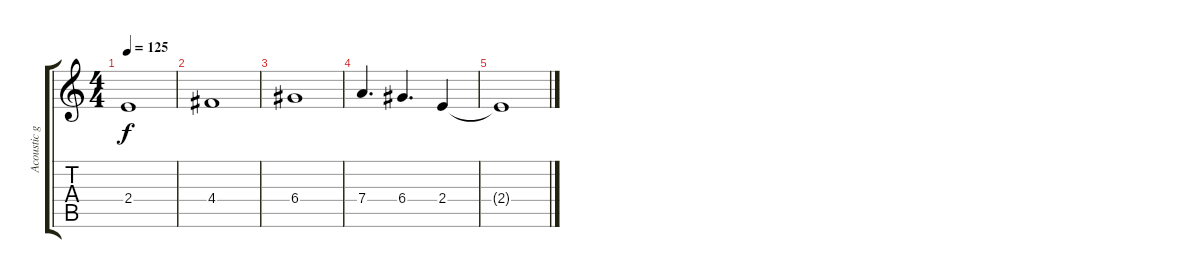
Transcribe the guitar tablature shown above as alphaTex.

\track ("Acoustic guitar" "Acoustic g") {instrument acousticguitarsteel}
\staff {score tabs}
\tuning (E4 B3 G3 D3 A2 E2) {hide}
\ts (4 4)
\tempo 125
\clef g2
\ks c
2.4{t}.1{dy f} |
4.4.1 |
6.4.1 |
7.4.4{d} 6.4.4{d} 2.4.4 |
2.4{t}.1
